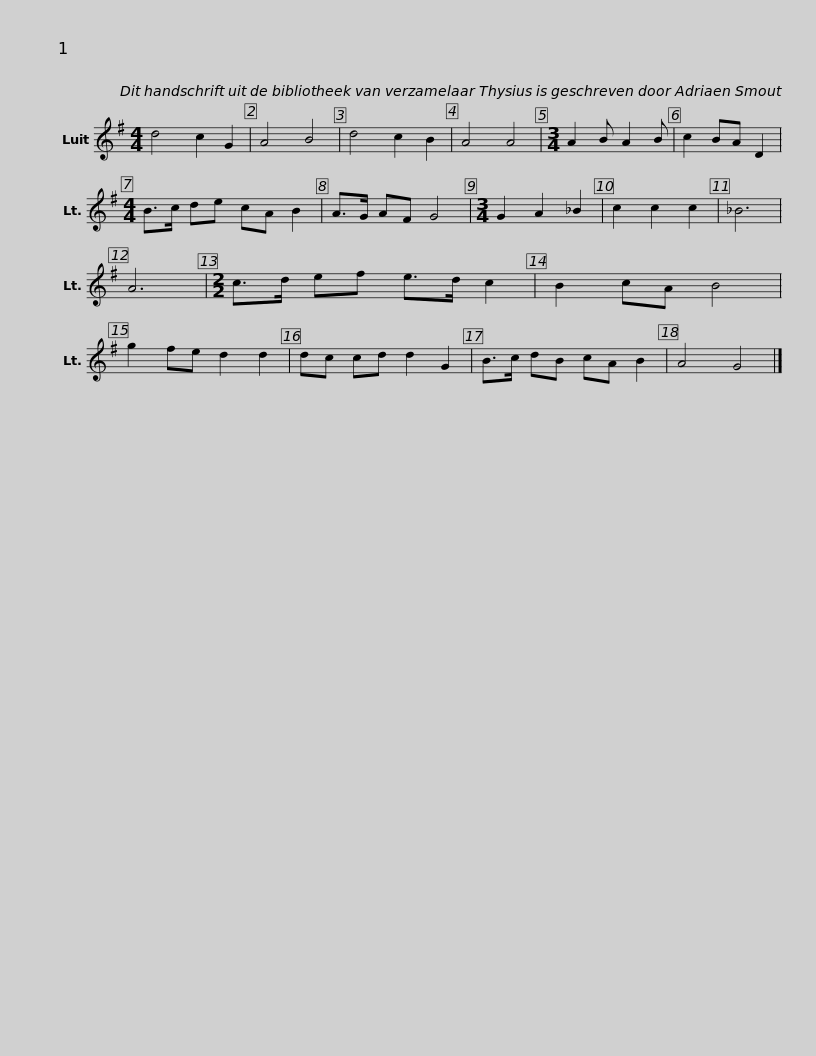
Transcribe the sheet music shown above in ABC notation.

X:1
L:1/8
M:4/4
I:linebreak $
K:G
V:1 treble
V:1
 d4 c2 G2 | A4 B4 | d4 c2 B2 | A4 A4 |[M:3/4] A2 B A2 B | %5
 c2 BA D2 |$[M:4/4] B>c de cA B2 | A>G AF G4 |[M:3/4] G2 A2 _B2 | c2 c2 c2 | %10
 _B6 | A6 |$[M:2/2] c>d ef e>d c2 | B2 cA B4 | g2 fe d2 d2 | %15
 dc cd d2 G2 | B>c dB cA B2 | A4 G4 |] %18
